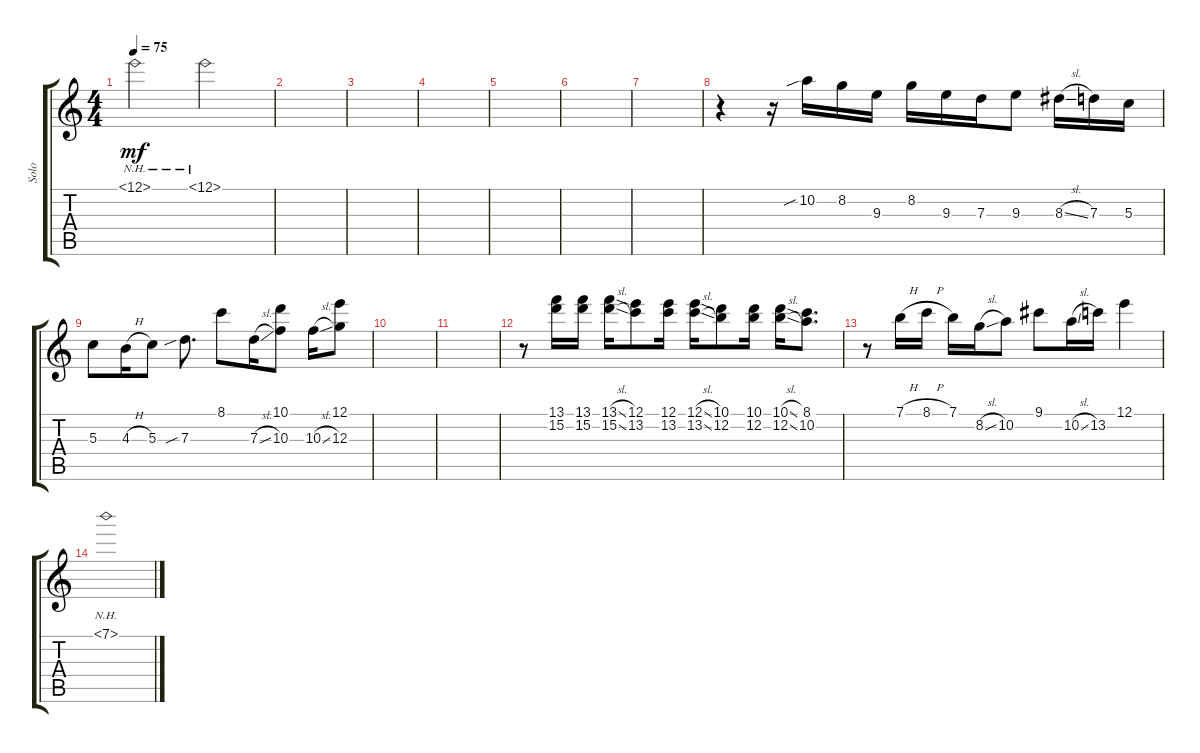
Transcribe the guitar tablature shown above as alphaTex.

\track ("Solo" "Solo") {instrument acousticguitarsteel}
\staff {score tabs}
\tuning (E4 B3 G3 D3 A2 E2) {hide}
\ts (4 4)
\tempo 75
\clef g2
\ks c
12.1{nh}.2{dy mf} 12.1{nh}.2 |
|
|
|
|
|
|
r.4 r.16 10.2{sib}.16 8.2.16 9.3.16 8.2.16 9.3.16 7.3.16 9.3.8 8.3{sl}.16 7.3.16 5.3.16 |
5.3.8 4.3{h}.16 5.3.8 7.3{sib}.8{d} 8.1.8 7.3{sl}.16 (10.1 10.3).8 10.3{sl}.16 (12.1 12.3).8 |
|
|
r.8 (13.1 15.2).16 (13.1 15.2).16 (13.1{sl} 15.2{sl}).16 (12.1 13.2).8 (12.1 13.2).16 (12.1{sl} 13.2{sl}).16 (10.1 12.2).8 (10.1 12.2).16 (10.1{sl} 12.2{sl}).16 (8.1 10.2).8{d} |
r.8 7.1{h}.16 8.1{h}.16 7.1.16 8.2{sl}.16 10.2.8 9.1.8 10.2{sl}.16 13.2.16 12.1.4 |
7.1{nh}.1
